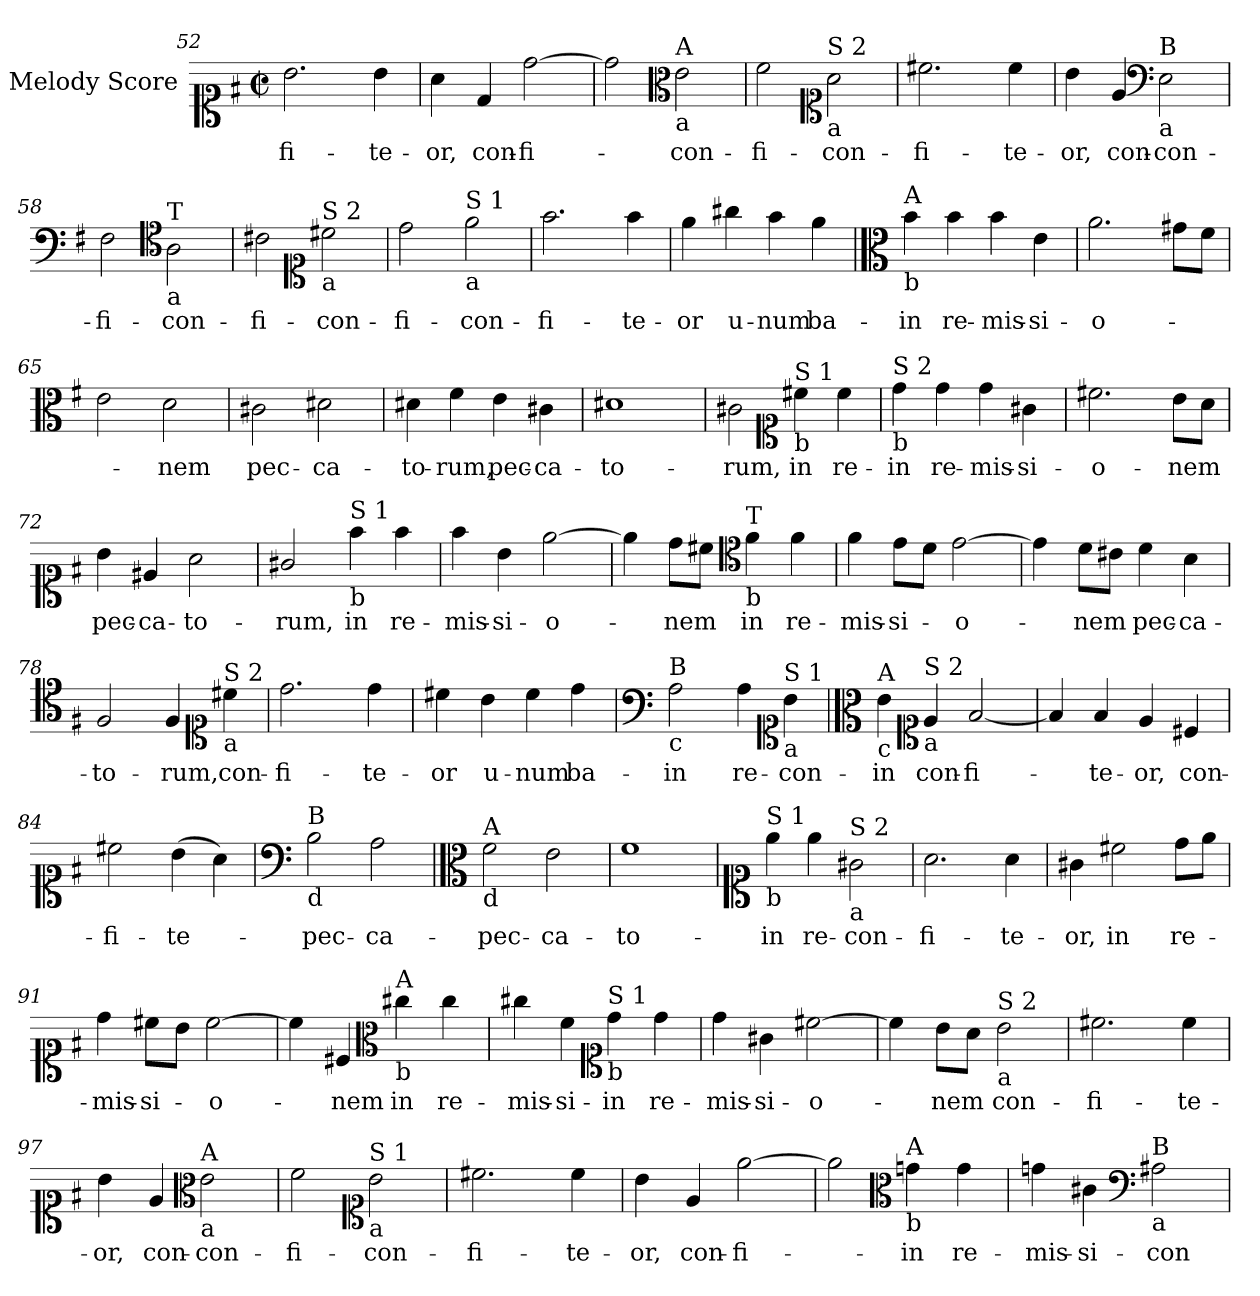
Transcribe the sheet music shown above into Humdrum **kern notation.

**kern	**text
*part1	*part1
*staff1	*staff1
*I"Melody Score	*
*clefC1	*
*k[f#]	*
*M2/2	*
*met(c|)	*
=52	=52
!	!LO:LY:b
2.b\	-fi-
!	!LO:LY:b
4b\	-te-
=53	=53
!	!LO:LY:b
4a\	-or,
!	!LO:LY:b
4d/	con-
!	!LO:LY:b
[2dd\	-fi-
=54	=54
2dd\]	.
*clefC3	*
!LO:TX:a:t=A	!
!LO:TX:b:t=a	!
!	!LO:LY:b
2e\	con-
=55	=55
!	!LO:LY:b
2f#\	-fi-
*clefC1	*
!LO:TX:a:t=S 2	!
!LO:TX:b:t=a	!
!	!LO:LY:b
2a\	con-
=56	=56
!	!LO:LY:b
2.cc#\	-fi-
!	!LO:LY:b
4cc#\	-te-
=57	=57
!	!LO:LY:b
4b\	-or,
!	!LO:LY:b
4e/	con-
*clefF4	*
!LO:TX:a:t=B	!
!LO:TX:b:t=a	!
!	!LO:LY:b
2E\	con-
=58	=58
!	!LO:LY:b
2F#\	-fi-
*clefC4	*
!LO:TX:a:t=T	!
!LO:TX:b:t=a	!
!	!LO:LY:b
2A\	con-
=59	=59
!	!LO:LY:b
2c#\	-fi-
*clefC1	*
!LO:TX:a:t=S 2	!
!LO:TX:b:t=a	!
!	!LO:LY:b
2cc#\	con-
=60	=60
!	!LO:LY:b
2dd\	-fi-
!LO:TX:a:t=S 1	!
!LO:TX:b:t=a	!
!	!LO:LY:b
2ee\	con-
=61	=61
!	!LO:LY:b
2.ff#\	-fi-
!	!LO:LY:b
4ff#\	-te-
=62	=62
!	!LO:LY:b
4ee\	-or
!	!LO:LY:b
4gg#\	u-
!	!LO:LY:b
4ff#\	-num
!	!LO:LY:b
4ee\	ba-
=63	=63
*clefC3	*
!LO:TX:a:t=A	!
!LO:TX:b:t=b	!
!	!LO:LY:b
4b\	in
!	!LO:LY:b
4b\	re-
!	!LO:LY:b
4b\	-mis-
!	!LO:LY:b
4e\	-si-
=64	=64
!	!LO:LY:b
2.a\	-o-
8g#\L	.
8f#\J	.
=65	=65
2e\	.
!	!LO:LY:b
2d\	-nem
=66	=66
!	!LO:LY:b
2c#\	pec-
!	!LO:LY:b
2d#X\	-ca-
=67	=67
!	!LO:LY:b
4d#X\	-to-
!	!LO:LY:b
4f#\	-rum,
!	!LO:LY:b
4e\	pec-
!	!LO:LY:b
4c#\	-ca-
=68	=68
!	!LO:LY:b
1d#X	-to-
=69	=69
!	!LO:LY:b
2c#\	-rum,
*clefC1	*
!LO:TX:a:t=S 1	!
!LO:TX:b:t=b	!
!	!LO:LY:b
4cc#\	in
!	!LO:LY:b
4cc#\	re-
=70	=70
!LO:TX:a:t=S 2	!
!LO:TX:b:t=b	!
!	!LO:LY:b
4dd\	in
!	!LO:LY:b
4dd\	re-
!	!LO:LY:b
4dd\	-mis-
!	!LO:LY:b
4g#\	-si-
=71	=71
!	!LO:LY:b
2.cc#\	-o-
!	!LO:LY:b
8b\L	-nem
8a\J	.
=72	=72
!	!LO:LY:b
4b\	pec-
!	!LO:LY:b
4e#X/	-ca-
!	!LO:LY:b
2a\	-to-
=73	=73
!	!LO:LY:b
2g#/	-rum,
!LO:TX:a:t=S 1	!
!LO:TX:b:t=b	!
!	!LO:LY:b
4ff#\	in
!	!LO:LY:b
4ff#\	re-
=74	=74
!	!LO:LY:b
4ff#\	-mis-
!	!LO:LY:b
4b\	-si-
!	!LO:LY:b
[2ee\	-o-
=75	=75
4ee\]	.
!	!LO:LY:b
8dd\L	-nem
8cc#\J	.
*clefC4	*
!LO:TX:a:t=T	!
!LO:TX:b:t=b	!
!	!LO:LY:b
4f#\	in
!	!LO:LY:b
4f#\	re-
=76	=76
!	!LO:LY:b
4f#\	-mis-
!	!LO:LY:b
8e\L	-si-
8d\J	.
!	!LO:LY:b
[2e\	-o-
=77	=77
4e\]	.
!	!LO:LY:b
8d\L	-nem
8c#\J	.
!	!LO:LY:b
4d\	pec-
!	!LO:LY:b
4B\	-ca-
=78	=78
!	!LO:LY:b
2F#/	-to-
!	!LO:LY:b
4F#/	-rum,
*clefC1	*
!LO:TX:a:t=S 2	!
!LO:TX:b:t=a	!
!	!LO:LY:b
4cc#\	con-
=79	=79
!	!LO:LY:b
2.dd\	-fi-
!	!LO:LY:b
4dd\	-te-
=80	=80
!	!LO:LY:b
4cc#\	-or
!	!LO:LY:b
4b\	u-
!	!LO:LY:b
4cc#\	-num
!	!LO:LY:b
4dd\	ba-
=81	=81
*clefF4	*
!LO:TX:a:t=B	!
!LO:TX:b:t=c	!
!	!LO:LY:b
2A\	in
!	!LO:LY:b
4A\	re-
*clefC1	*
!LO:TX:a:t=S 1	!
!LO:TX:b:t=a	!
!	!LO:LY:b
4b\	con-
=82	=82
*clefC3	*
!LO:TX:a:t=A	!
!LO:TX:b:t=c	!
!	!LO:LY:b
4e\	in
*clefC1	*
!LO:TX:a:t=S 2	!
!LO:TX:b:t=a	!
!	!LO:LY:b
4e/	con-
!	!LO:LY:b
[2f#/	-fi-
=83	=83
4f#/]	.
!	!LO:LY:b
4f#/	-te-
!	!LO:LY:b
4e/	-or,
!	!LO:LY:b
4c#/	con-
=84	=84
!	!LO:LY:b
2cc#\	-fi-
!	!LO:LY:b
(4b\	-te-
4a\)	.
=85	=85
*clefF4	*
!LO:TX:a:t=B	!
!LO:TX:b:t=d	!
!	!LO:LY:b
2B\	pec-
!	!LO:LY:b
2A\	-ca-
=86	=86
*clefC3	*
!LO:TX:a:t=A	!
!LO:TX:b:t=d	!
!	!LO:LY:b
2f#\	pec-
!	!LO:LY:b
2e\	-ca-
=87	=87
!	!LO:LY:b
1f#	-to-
=88	=88
*clefC1	*
!LO:TX:a:t=S 1	!
!LO:TX:b:t=b	!
!	!LO:LY:b
4ee\	in
!	!LO:LY:b
4ee\	re-
!LO:TX:a:t=S 2	!
!LO:TX:b:t=a	!
!	!LO:LY:b
2g#\	con-
=89	=89
!	!LO:LY:b
2.a\	-fi-
!	!LO:LY:b
4a\	-te-
=90	=90
!	!LO:LY:b
4g#\	-or,
!	!LO:LY:b
2cc#\	in
!	!LO:LY:b
8dd\L	re-
8ee\J	.
=91	=91
!	!LO:LY:b
4dd\	-mis-
!	!LO:LY:b
8cc#\L	-si-
8b\J	.
!	!LO:LY:b
[2cc#\	-o-
=92	=92
4cc#\]	.
!	!LO:LY:b
4c#/	-nem
*clefC3	*
!LO:TX:a:t=A	!
!LO:TX:b:t=b	!
!	!LO:LY:b
4cc#\	in
!	!LO:LY:b
4cc#\	re-
=93	=93
!	!LO:LY:b
4cc#\	-mis-
!	!LO:LY:b
4f#\	-si-
*clefC1	*
!LO:TX:a:t=S 1	!
!LO:TX:b:t=b	!
!	!LO:LY:b
4dd\	in
!	!LO:LY:b
4dd\	re-
=94	=94
!	!LO:LY:b
4dd\	-mis-
!	!LO:LY:b
4g#\	-si-
!	!LO:LY:b
[2cc#\	-o-
=95	=95
4cc#\]	.
!	!LO:LY:b
8b\L	-nem
8a\J	.
!LO:TX:a:t=S 2	!
!LO:TX:b:t=a	!
!	!LO:LY:b
2b\	con-
=96	=96
!	!LO:LY:b
2.cc#\	-fi-
!	!LO:LY:b
4cc#\	-te-
=97	=97
!	!LO:LY:b
4b\	-or,
!	!LO:LY:b
4e/	con-
*clefC3	*
!LO:TX:a:t=A	!
!LO:TX:b:t=a	!
!	!LO:LY:b
2e\	con-
=98	=98
!	!LO:LY:b
2f#\	-fi-
*clefC1	*
!LO:TX:a:t=S 1	!
!LO:TX:b:t=a	!
!	!LO:LY:b
2b\	con-
=99	=99
!	!LO:LY:b
2.cc#\	-fi-
!	!LO:LY:b
4cc#\	-te-
=100	=100
!	!LO:LY:b
4b\	-or,
!	!LO:LY:b
4e/	con-
!	!LO:LY:b
[2ee\	-fi-
=101	=101
2ee\]	.
*clefC3	*
!LO:TX:a:t=A	!
!LO:TX:b:t=b	!
!	!LO:LY:b
4gn\	in
!	!LO:LY:b
4g\	re-
=102	=102
!	!LO:LY:b
4gn\	-mis-
!	!LO:LY:b
4c#\	-si-
*clefF4	*
!LO:TX:a:t=B	!
!LO:TX:b:t=a	!
!	!LO:LY:b
2A#X\	con-
=	=
*-	*-
